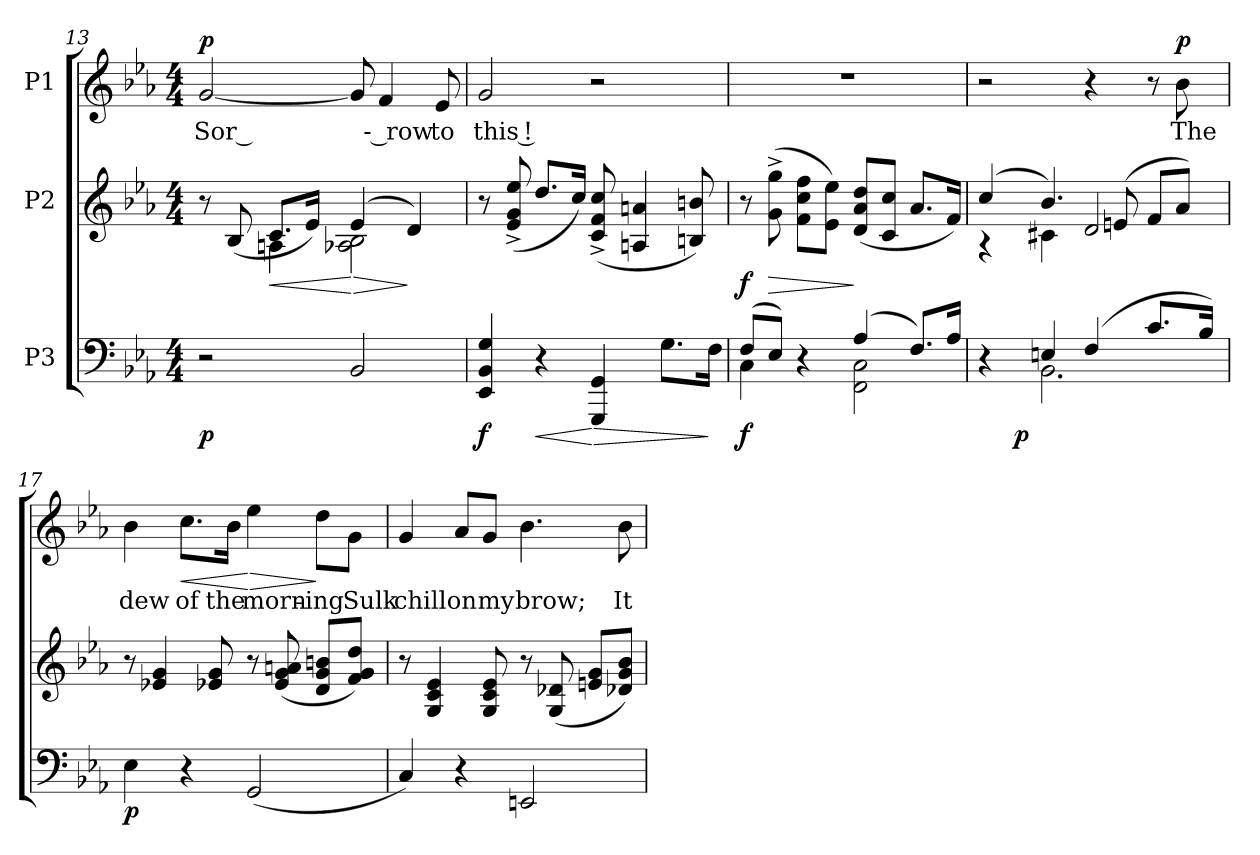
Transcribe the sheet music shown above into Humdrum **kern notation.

**kern	**dynam	**kern	**dynam	**kern	**text	**dynam
*part3	*part3	*part2	*part2	*part1	*part1	*part1
*staff3	*staff3	*staff2	*staff2	*staff1	*staff1	*staff1
*I"P3	*	*I"P2	*	*I"P1	*	*
!!LO:LB:g=z
*clefF4	*	*clefG2	*	*clefG2	*	*
*k[b-e-a-]	*	*k[b-e-a-]	*	*k[b-e-a-]	*	*
*E-:	*	*E-:	*	*E-:	*	*
*M4/4	*	*M4/4	*	*M4/4	*	*
=13	=13	=13	=13	=13	=13	=13
*	*	*^	*	*	*	*
!	!	!	!	!	!	!LO:LY:b:color=#000000	!
2r	p	8r	4ryy	.	[2gi/	Sor --	p
.	.	(8B-i/	.	.	.	.	.
!	!	!	!	!LO:HP:b	!	!	!
.	.	8.ci/L	4Ani\	<	.	.	.
.	.	16e-i/Jk)	.	.	.	.	.
!	!	!	!	!LO:HP:n=1:b	!	!	!
2BB-i/	.	(4e-i/	2A-Xi\ 2B-i	[ >	8gi/]	.	.
!	!	!	!	!	!	!LO:LY:b:color=#000000	!
.	.	.	.	.	4fi/	-- row	.
.	.	4di/)	.	]	.	.	.
!	!	!	!	!	!	!LO:LY:b:color=#000000	!
.	.	.	.	.	8e-i/	to	.
*	*	*v	*v	*	*	*	*
=14	=14	=14	=14	=14	=14	=14
!	!	!	!	!	!LO:LY:b:color=#000000	!
4EE-i/ 4BB-i 4Gi	f	8r	.	2gi/	this !	.
.	.	(8e-i/^ 8gi^ 8ee-i^	.	.	.	.
!	!LO:HP:b	!	!	!	!	!
4r	<	8.ddi/L	.	.	.	.
.	.	16cci/Jk)	.	.	.	.
!	!LO:HP:n=1:b	!	!	!	!	!
4GGGi/ 4GGi	[ >	(8ci/^ 8fi^ 8cci^	.	2r	.	.
.	.	4Ani/ 4ani	.	.	.	.
8.Gi\L	.	.	.	.	.	.
.	.	8Bni/ 8bni)	.	.	.	.
16Fi\Jk	]	.	.	.	.	.
=15	=15	=15	=15	=15	=15	=15
*^	*	*	*	*	*	*
(8Fi/L	4Ci\	f	8r	f	1r	.	.
!	!	!	!	!LO:HP:b	!	!	!
8E-i/J)	.	.	(8gi\^ 8ggi^	>	.	.	.
4r	4ryy	.	8fi\ 8cci 8ffiL	.	.	.	.
.	.	.	8e-i\ 8ee-iJ)	.	.	.	.
(4A-i/	2FFi\ 2Ci	.	(8di/ 8a-i 8ddiL	]	.	.	.
.	.	.	8ci/ 8cciJ	.	.	.	.
8.Fi/L)	.	.	8.a-i/L	.	.	.	.
16A-i/Jk	.	.	16fi/Jk)	.	.	.	.
!!LO:LB:g=z
=16	=16	=16	=16	=16	=16	=16	=16
*	*^	*	*^	*	*	*	*
4r	4ryy	8ryy	.	(4cci/	4r	.	2r	.	.
.	.	128.ryy	.	.	.	.	.	.	.
.	.	2ryy	p	.	.	.	.	.	.
4Eni/	2.BB-i\	.	.	4.b-i/)	4c#Xi\	.	.	.	.
(4Fi/	.	.	.	.	2di/	.	4r	.	.
.	.	.	.	(8eni/	.	.	.	.	.
.	.	4ryy	.	.	.	.	.	.	.
8.ci/L	.	.	.	8fi/L	.	.	8r	.	.
!	!	!	!	!	!	!	!	!LO:LY:b:color=#000000	!
.	.	.	.	8a-i/J)	.	.	8b-i\	The	p
.	.	16ryy	.	.	.	.	.	.	.
16B-i/Jk)	.	.	.	.	.	.	.	.	.
.	.	32ryy	.	.	.	.	.	.	.
.	.	64ryy	.	.	.	.	.	.	.
.	.	256ryy	.	.	.	.	.	.	.
*v	*v	*v	*	*	*	*	*	*	*
*	*	*v	*v	*	*	*	*
=17	=17	=17	=17	=17	=17	=17
*^	*	*^	*	*	*	*
*	*^	*	*	*	*	*	*	*
!	!	!	!	!	!	!	!	!LO:LY:b:color=#000000	!
*v	*v	*v	*	*	*	*	*	*	*
*	*	*v	*v	*	*	*	*
4E-i\	p	8r	.	4b-i\	dew	.
.	.	4e-Xi/ 4gi	.	.	.	.
!	!	!	!	!	!LO:LY:b:color=#000000	!LO:HP:b
4r	.	.	.	8.cci\L	of	<
.	.	8e-Xi/ 8gi	.	.	.	.
!	!	!	!	!	!LO:LY:b:color=#000000	!
.	.	.	.	16b-i\Jk	the	.
!	!	!	!	!	!LO:LY:b:color=#000000	!LO:HP:n=1:b
(2GGi/	.	8r	.	4ee-i\	morn-	[ >
.	.	(8e-i/ 8gi 8ani	.	.	.	.
!	!	!	!	!	!LO:LY:b:color=#000000	!
.	.	8di/ 8gi 8bniL	.	8ddi\L	-ing	]
!	!	!	!	!	!LO:LY:b:color=#000000	!
.	.	8fi/ 8gi 8ddiJ)	.	8gi\J	Sulk	.
=18	=18	=18	=18	=18	=18	=18
!	!	!	!	!	!LO:LY:b:color=#000000	!
4Ci/)	.	8r	.	4gi/	chill	.
.	.	4Gi/ 4ci 4e-i	.	.	.	.
!	!	!	!	!	!LO:LY:b:color=#000000	!
4r	.	.	.	8a-i/L	on	.
!	!	!	!	!	!LO:LY:b:color=#000000	!
.	.	8Gi/ 8ci 8e-i	.	8gi/J	my	.
!	!	!	!	!	!LO:LY:b:color=#000000	!
2EEni/	.	8r	.	4.b-i\	brow;	.
.	.	(8Gi/ 8d-Xi	.	.	.	.
.	.	8eni/ 8giL	.	.	.	.
!	!	!	!	!	!LO:LY:b:color=#000000	!
.	.	8d-Xi/ 8gi 8b-iJ)	.	8b-i\	It	.
=	=	=	=	=	=	=
*-	*-	*-	*-	*-	*-	*-
